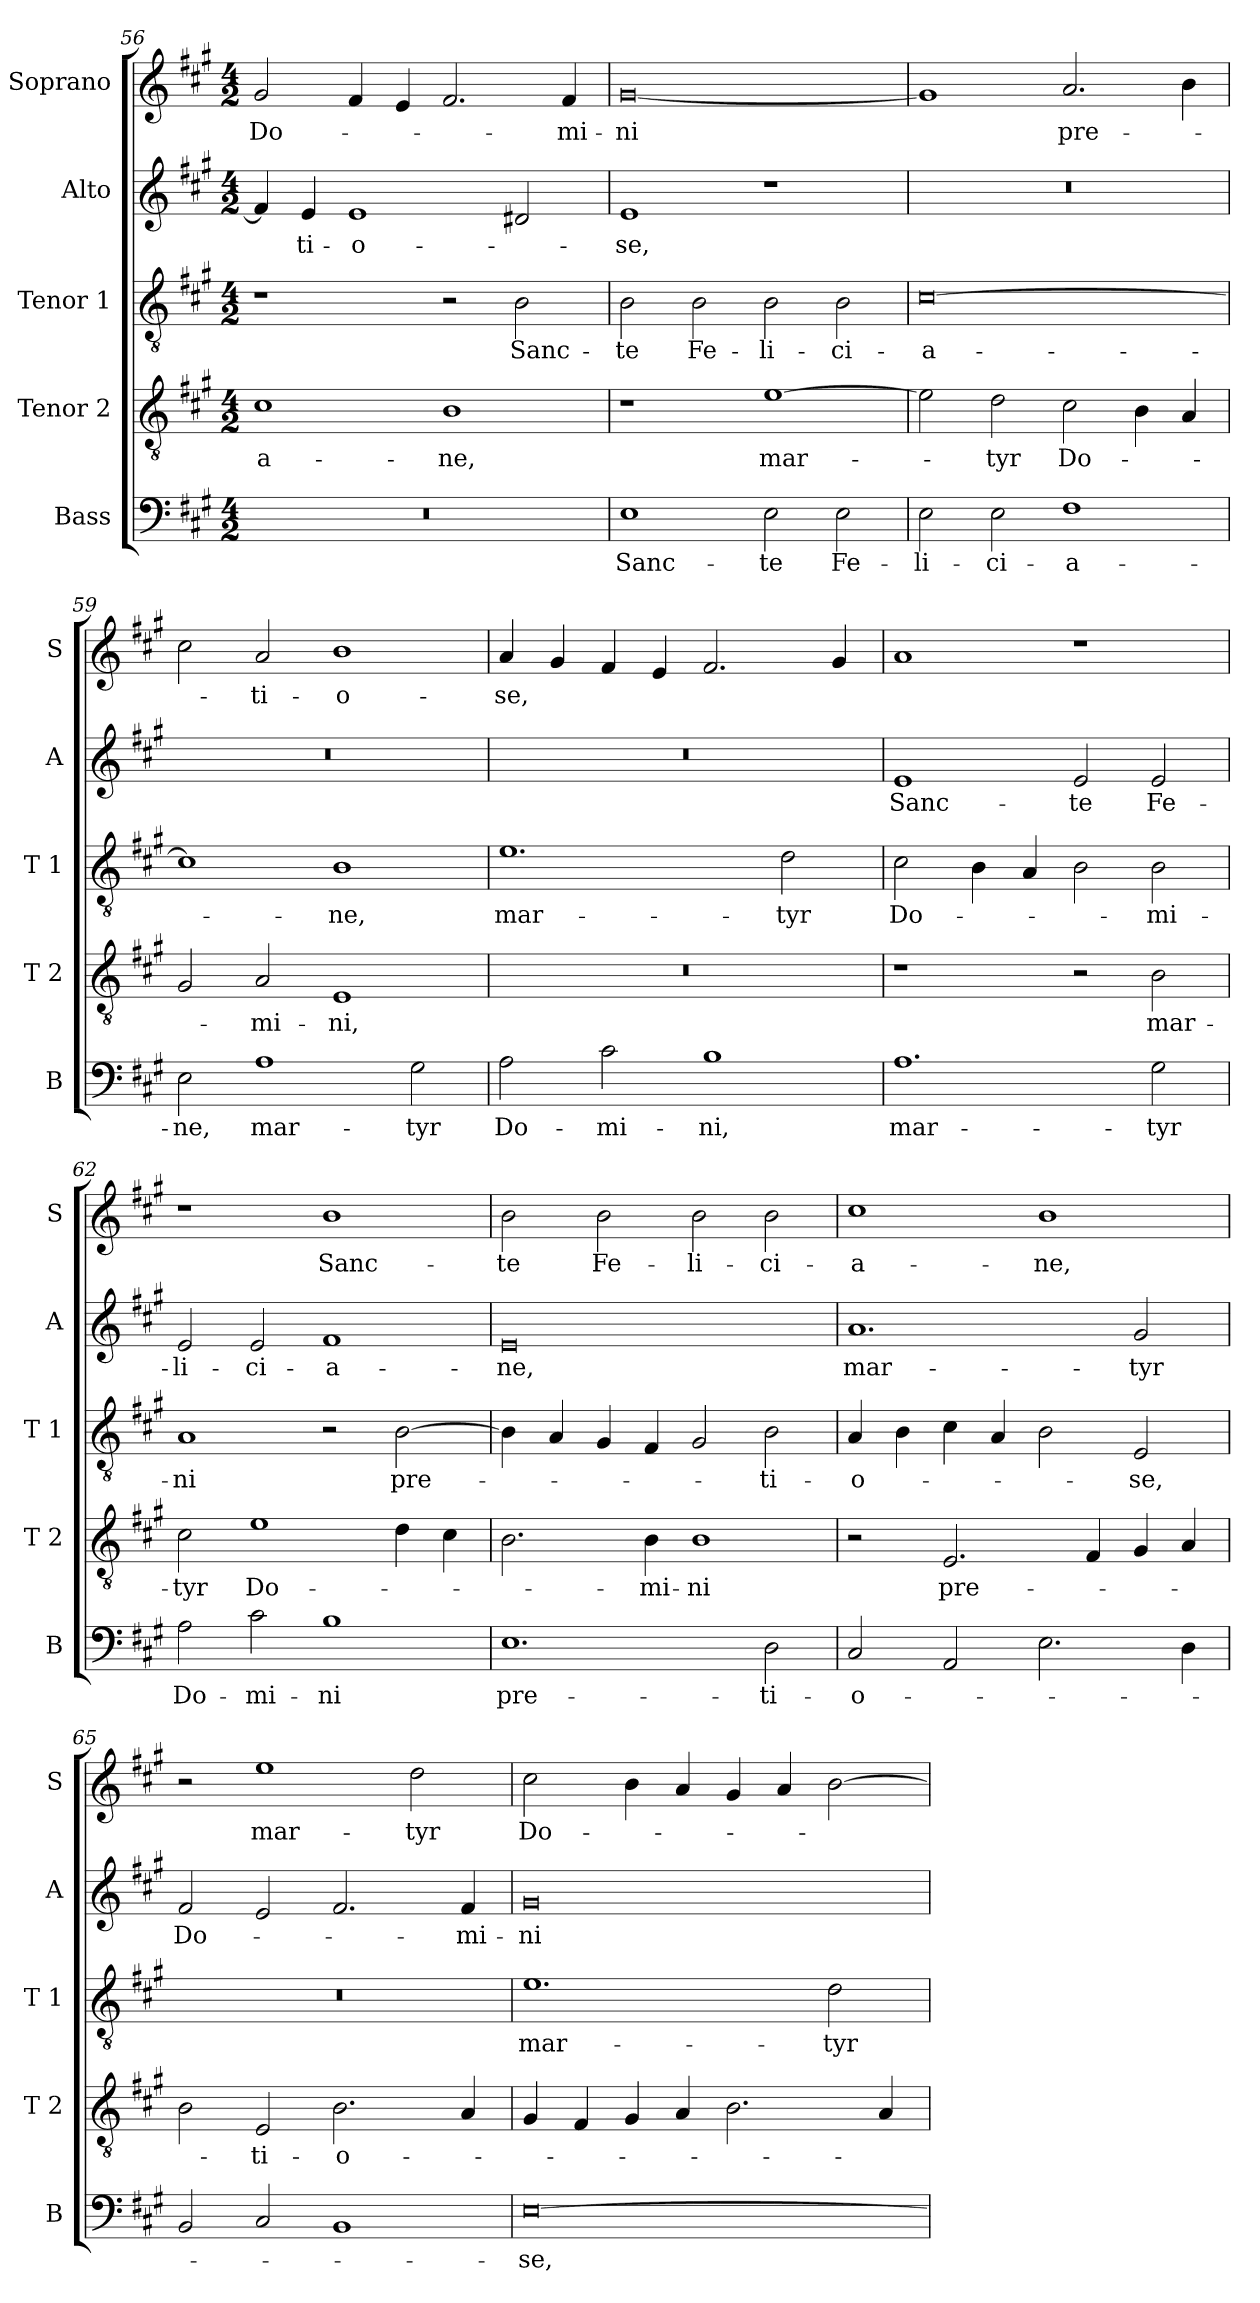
**kern	**text	**kern	**text	**kern	**text	**kern	**text	**kern	**text
*part5	*part5	*part4	*part4	*part3	*part3	*part2	*part2	*part1	*part1
*staff5	*staff5	*staff4	*staff4	*staff3	*staff3	*staff2	*staff2	*staff1	*staff1
*I"Bass	*	*I"Tenor 2	*	*I"Tenor 1	*	*I"Alto	*	*I"Soprano	*
*I'B	*	*I'T 2	*	*I'T 1	*	*I'A	*	*I'S	*
*clefF4	*	*clefGv2	*	*clefGv2	*	*clefG2	*	*clefG2	*
*k[f#c#g#]	*	*k[f#c#g#]	*	*k[f#c#g#]	*	*k[f#c#g#]	*	*k[f#c#g#]	*
*A:	*	*A:	*	*A:	*	*A:	*	*A:	*
*M4/2	*	*M4/2	*	*M4/2	*	*M4/2	*	*M4/2	*
=56	=56	=56	=56	=56	=56	=56	=56	=56	=56
!	!	!	!LO:LY:b	!	!	!	!	!	!LO:LY:b
0r	.	1c#	-a-	1r	.	4f#/]	.	2g#/	Do-
!	!	!	!	!	!	!	!LO:LY:b	!	!
.	.	.	.	.	.	4e/	-ti-	.	.
!	!	!	!	!	!	!	!LO:LY:b	!	!
.	.	.	.	.	.	1e	-o-	4f#/	.
.	.	.	.	.	.	.	.	4e/	.
!	!	!	!LO:LY:b	!	!	!	!	!	!
.	.	1B	-ne,	2r	.	.	.	2.f#/	.
!	!	!	!	!	!LO:LY:b	!	!	!	!
.	.	.	.	2B\	Sanc-	2d#X/	.	.	.
!	!	!	!	!	!	!	!	!	!LO:LY:b
.	.	.	.	.	.	.	.	4f#/	-mi-
=57	=57	=57	=57	=57	=57	=57	=57	=57	=57
!	!LO:LY:b	!	!	!	!LO:LY:b	!	!LO:LY:b	!	!LO:LY:b
1E	Sanc-	1r	.	2B\	-te	1e	-se,	[0g#	-ni
!	!	!	!	!	!LO:LY:b	!	!	!	!
.	.	.	.	2B\	Fe-	.	.	.	.
!	!LO:LY:b	!	!LO:LY:b	!	!LO:LY:b	!	!	!	!
2E\	-te	[1e	mar-	2B\	-li-	1r	.	.	.
!	!LO:LY:b	!	!	!	!LO:LY:b	!	!	!	!
2E\	Fe-	.	.	2B\	-ci-	.	.	.	.
=58	=58	=58	=58	=58	=58	=58	=58	=58	=58
!	!LO:LY:b	!	!	!	!LO:LY:b	!	!	!	!
2E\	-li-	2e\]	.	[0c#	-a-	0r	.	1g#]	.
!	!LO:LY:b	!	!LO:LY:b	!	!	!	!	!	!
2E\	-ci-	2d\	-tyr	.	.	.	.	.	.
!	!LO:LY:b	!	!LO:LY:b	!	!	!	!	!	!LO:LY:b
1F#	-a-	2c#\	Do-	.	.	.	.	2.a/	pre-
.	.	4B\	.	.	.	.	.	.	.
.	.	4A/	.	.	.	.	.	4b\	.
=59	=59	=59	=59	=59	=59	=59	=59	=59	=59
!	!LO:LY:b	!	!	!	!	!	!	!	!
2E\	-ne,	2G#/	.	1c#]	.	0r	.	2cc#\	.
!	!LO:LY:b	!	!LO:LY:b	!	!	!	!	!	!LO:LY:b
1A	mar-	2A/	-mi-	.	.	.	.	2a/	-ti-
!	!	!	!LO:LY:b	!	!LO:LY:b	!	!	!	!LO:LY:b
.	.	1E	-ni,	1B	-ne,	.	.	1b	-o-
!	!LO:LY:b	!	!	!	!	!	!	!	!
2G#\	-tyr	.	.	.	.	.	.	.	.
=60	=60	=60	=60	=60	=60	=60	=60	=60	=60
!	!LO:LY:b	!	!	!	!LO:LY:b	!	!	!	!LO:LY:b
2A\	Do-	0r	.	1.e	mar-	0r	.	4a/	-se,
.	.	.	.	.	.	.	.	4g#/	.
!	!LO:LY:b	!	!	!	!	!	!	!	!
2c#\	-mi-	.	.	.	.	.	.	4f#/	.
.	.	.	.	.	.	.	.	4e/	.
!	!LO:LY:b	!	!	!	!	!	!	!	!
1B	-ni,	.	.	.	.	.	.	2.f#/	.
!	!	!	!	!	!LO:LY:b	!	!	!	!
.	.	.	.	2d\	-tyr	.	.	.	.
.	.	.	.	.	.	.	.	4g#/	.
!!LO:LB:g=z
=61	=61	=61	=61	=61	=61	=61	=61	=61	=61
!	!LO:LY:b	!	!	!	!LO:LY:b	!	!LO:LY:b	!	!
1.A	mar-	1r	.	2c#\	Do-	1e	Sanc-	1a	.
.	.	.	.	4B\	.	.	.	.	.
.	.	.	.	4A/	.	.	.	.	.
!	!	!	!	!	!	!	!LO:LY:b	!	!
.	.	2r	.	2B\	.	2e/	-te	1r	.
!	!LO:LY:b	!	!LO:LY:b	!	!LO:LY:b	!	!LO:LY:b	!	!
2G#\	-tyr	2B\	mar-	2B\	-mi-	2e/	Fe-	.	.
=62	=62	=62	=62	=62	=62	=62	=62	=62	=62
!	!LO:LY:b	!	!LO:LY:b	!	!LO:LY:b	!	!LO:LY:b	!	!
2A\	Do-	2c#\	-tyr	1A	-ni	2e/	-li-	1r	.
!	!LO:LY:b	!	!LO:LY:b	!	!	!	!LO:LY:b	!	!
2c#\	-mi-	1e	Do-	.	.	2e/	-ci-	.	.
!	!LO:LY:b	!	!	!	!	!	!LO:LY:b	!	!LO:LY:b
1B	-ni	.	.	2r	.	1f#	-a-	1b	Sanc-
!	!	!	!	!	!LO:LY:b	!	!	!	!
.	.	4d\	.	[2B\	pre-	.	.	.	.
.	.	4c#\	.	.	.	.	.	.	.
=63	=63	=63	=63	=63	=63	=63	=63	=63	=63
!	!LO:LY:b	!	!	!	!	!	!LO:LY:b	!	!LO:LY:b
1.E	pre-	2.B\	.	4B\]	.	0e	-ne,	2b\	-te
.	.	.	.	4A/	.	.	.	.	.
!	!	!	!	!	!	!	!	!	!LO:LY:b
.	.	.	.	4G#/	.	.	.	2b\	Fe-
!	!	!	!LO:LY:b	!	!	!	!	!	!
.	.	4B\	-mi-	4F#/	.	.	.	.	.
!	!	!	!LO:LY:b	!	!	!	!	!	!LO:LY:b
.	.	1B	-ni	2G#/	.	.	.	2b\	-li-
!	!LO:LY:b	!	!	!	!LO:LY:b	!	!	!	!LO:LY:b
2D\	-ti-	.	.	2B\	-ti-	.	.	2b\	-ci-
=64	=64	=64	=64	=64	=64	=64	=64	=64	=64
!	!LO:LY:b	!	!	!	!LO:LY:b	!	!LO:LY:b	!	!LO:LY:b
2C#/	-o-	2r	.	4A/	-o-	1.a	mar-	1cc#	-a-
.	.	.	.	4B\	.	.	.	.	.
!	!	!	!LO:LY:b	!	!	!	!	!	!
2AA/	.	2.E/	pre-	4c#\	.	.	.	.	.
.	.	.	.	4A/	.	.	.	.	.
!	!	!	!	!	!	!	!	!	!LO:LY:b
2.E\	.	.	.	2B\	.	.	.	1b	-ne,
.	.	4F#/	.	.	.	.	.	.	.
!	!	!	!	!	!LO:LY:b	!	!LO:LY:b	!	!
.	.	4G#/	.	2E/	-se,	2g#/	-tyr	.	.
4D\	.	4A/	.	.	.	.	.	.	.
=65	=65	=65	=65	=65	=65	=65	=65	=65	=65
!	!	!	!	!	!	!	!LO:LY:b	!	!
2BB/	.	2B\	.	0r	.	2f#/	Do-	2r	.
!	!	!	!LO:LY:b	!	!	!	!	!	!LO:LY:b
2C#/	.	2E/	-ti-	.	.	2e/	.	1ee	mar-
!	!	!	!LO:LY:b	!	!	!	!	!	!
1BB	.	2.B\	-o-	.	.	2.f#/	.	.	.
!	!	!	!	!	!	!	!	!	!LO:LY:b
.	.	.	.	.	.	.	.	2dd\	-tyr
!	!	!	!	!	!	!	!LO:LY:b	!	!
.	.	4A/	.	.	.	4f#/	-mi-	.	.
=66	=66	=66	=66	=66	=66	=66	=66	=66	=66
!	!LO:LY:b	!	!	!	!LO:LY:b	!	!LO:LY:b	!	!LO:LY:b
[0E	-se,	4G#/	.	1.e	mar-	0g#	-ni	2cc#\	Do-
.	.	4F#/	.	.	.	.	.	.	.
.	.	4G#/	.	.	.	.	.	4b\	.
.	.	4A/	.	.	.	.	.	4a/	.
.	.	2.B\	.	.	.	.	.	4g#/	.
.	.	.	.	.	.	.	.	4a/	.
!	!	!	!	!	!LO:LY:b	!	!	!	!
.	.	.	.	2d\	-tyr	.	.	[2b\	.
.	.	4A/	.	.	.	.	.	.	.
=	=	=	=	=	=	=	=	=	=
*-	*-	*-	*-	*-	*-	*-	*-	*-	*-
